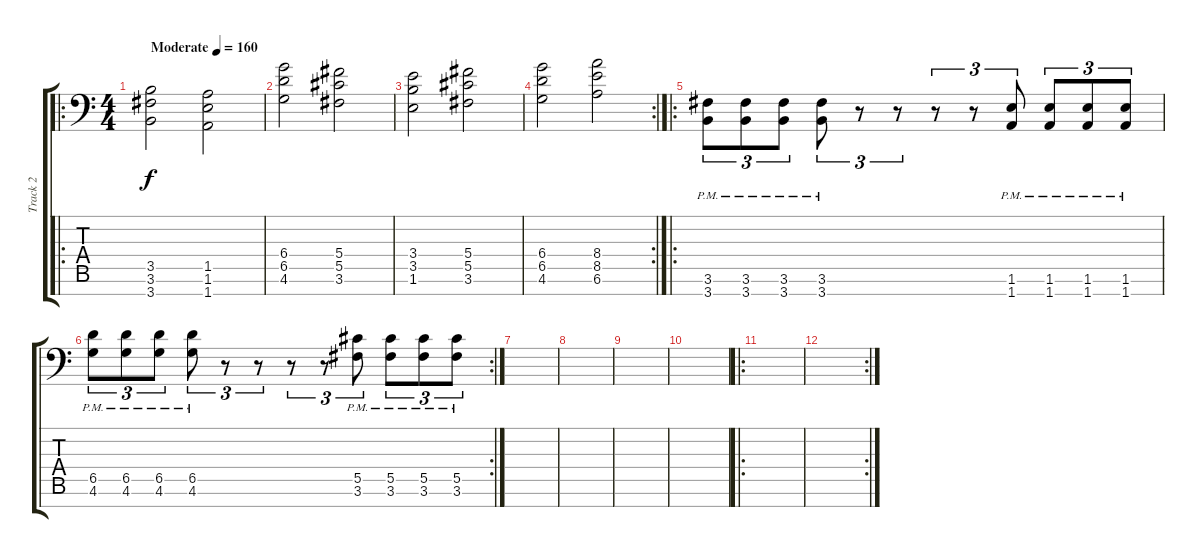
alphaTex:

\track ("Track 2" "Track 2") {instrument distortionguitar}
\staff {score tabs}
\tuning (Eb4 Bb3 Gb3 Db3 Ab2 Eb2 Ab1) {hide}
\ro
\ts (4 4)
\tempo (160 "Moderate")
\clef f4
\ks c
(3.5 3.6 3.7).2{dy f instrument distortionguitar} (1.5 1.6 1.7).2 |
(6.4 6.5 4.6).2 (5.4 5.5 3.6).2 |
(3.4 3.5 1.6).2 (5.4 5.5 3.6).2 |
\rc 2
(6.4 6.5 4.6).2 (8.4 8.5 6.6).2 |
\ro
(3.6{pm} 3.7{pm}).8{tu (3 2)} (3.6{pm} 3.7{pm}).8{tu (3 2)} (3.6{pm} 3.7{pm}).8{tu (3 2)} (3.6{pm} 3.7{pm}).8{tu (3 2)} r.8{tu (3 2)} r.8{tu (3 2)} r.8{tu (3 2)} r.8{tu (3 2)} (1.6{pm} 1.7{pm}).8{tu (3 2)} (1.6{pm} 1.7{pm}).8{tu (3 2)} (1.6{pm} 1.7{pm}).8{tu (3 2)} (1.6{pm} 1.7{pm}).8{tu (3 2)} |
\rc 2
(6.5{pm} 4.6{pm}).8{tu (3 2)} (6.5{pm} 4.6{pm}).8{tu (3 2)} (6.5{pm} 4.6{pm}).8{tu (3 2)} (6.5{pm} 4.6{pm}).8{tu (3 2)} r.8{tu (3 2)} r.8{tu (3 2)} r.8{tu (3 2)} r.8{tu (3 2)} (5.5{pm} 3.6{pm}).8{tu (3 2)} (5.5{pm} 3.6{pm}).8{tu (3 2)} (5.5{pm} 3.6{pm}).8{tu (3 2)} (5.5{pm} 3.6{pm}).8{tu (3 2)} |
|
|
|
|
\ro
|
\rc 2
